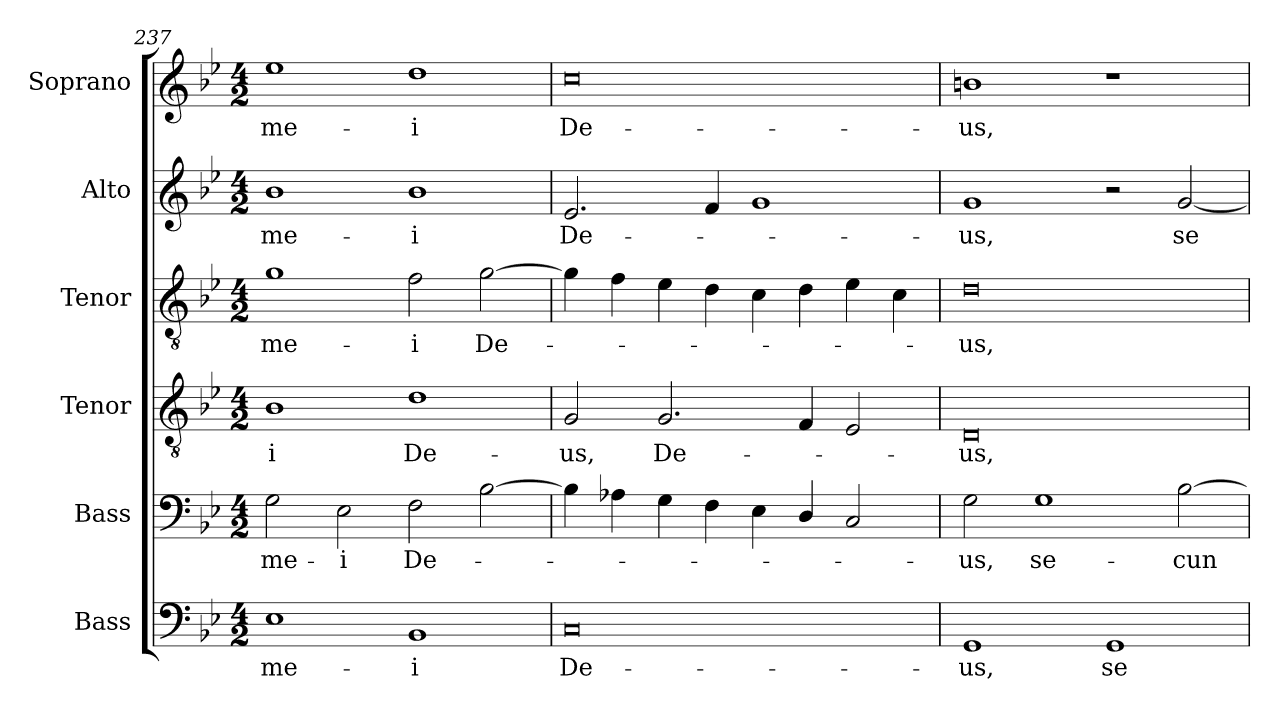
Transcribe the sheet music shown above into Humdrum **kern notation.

**kern	**text	**kern	**text	**kern	**text	**kern	**text	**kern	**text	**kern	**text
*part6	*part6	*part5	*part5	*part4	*part4	*part3	*part3	*part2	*part2	*part1	*part1
*staff6	*staff6	*staff5	*staff5	*staff4	*staff4	*staff3	*staff3	*staff2	*staff2	*staff1	*staff1
*I"Bass	*	*I"Bass	*	*I"Tenor	*	*I"Tenor	*	*I"Alto	*	*I"Soprano	*
*I'B2.	*	*I'B1.	*	*I'T2.	*	*I'T1.	*	*I'A.	*	*I'S.	*
!!LO:PB:g=z
*clefF4	*	*clefF4	*	*clefGv2	*	*clefGv2	*	*clefG2	*	*clefG2	*
*	*	*	*	*ITrd7c12	*	*ITrd7c12	*	*	*	*	*
*k[b-e-]	*	*k[b-e-]	*	*k[b-e-]	*	*k[b-e-]	*	*k[b-e-]	*	*k[b-e-]	*
*B-:	*	*B-:	*	*B-:	*	*B-:	*	*B-:	*	*B-:	*
*M4/2	*	*M4/2	*	*M4/2	*	*M4/2	*	*M4/2	*	*M4/2	*
=237	=237	=237	=237	=237	=237	=237	=237	=237	=237	=237	=237
!	!LO:LY:b:color=#000000	!	!	!	!	!	!	!	!	!	!
!	!	!	!LO:LY:b:color=#000000	!	!	!	!	!	!	!	!
!	!	!	!	!	!LO:LY:b:color=#000000	!	!	!	!	!	!
!	!	!	!	!	!	!	!LO:LY:b:color=#000000	!	!	!	!
!	!	!	!	!	!	!	!	!	!LO:LY:b:color=#000000	!	!
!	!	!	!	!	!	!	!	!	!	!	!LO:LY:b:color=#000000
1E-i	me-	2Gi\	me-	1BB-i	-i	1Gi	me-	1b-i	me-	1ee-i	me-
!	!	!	!LO:LY:b:color=#000000	!	!	!	!	!	!	!	!
.	.	2E-i\	-i	.	.	.	.	.	.	.	.
!	!LO:LY:b:color=#000000	!	!	!	!	!	!	!	!	!	!
!	!	!	!LO:LY:b:color=#000000	!	!	!	!	!	!	!	!
!	!	!	!	!	!LO:LY:b:color=#000000	!	!	!	!	!	!
!	!	!	!	!	!	!	!LO:LY:b:color=#000000	!	!	!	!
!	!	!	!	!	!	!	!	!	!LO:LY:b:color=#000000	!	!
!	!	!	!	!	!	!	!	!	!	!	!LO:LY:b:color=#000000
1BB-i	-i	2Fi\	De-	1Di	De-	2Fi\	-i	1b-i	-i	1ddi	-i
!	!	!	!	!	!	!	!LO:LY:b:color=#000000	!	!	!	!
.	.	[>2B-i\	.	.	.	[>2Gi\	De-	.	.	.	.
=238	=238	=238	=238	=238	=238	=238	=238	=238	=238	=238	=238
!	!LO:LY:b:color=#000000	!	!	!	!	!	!	!	!	!	!
!	!	!	!	!	!LO:LY:b:color=#000000	!	!	!	!	!	!
!	!	!	!	!	!	!	!	!	!LO:LY:b:color=#000000	!	!
!	!	!	!	!	!	!	!	!	!	!	!LO:LY:b:color=#000000
0Ci	De-	4B-i\]	.	2GGi/	-us,	4Gi\]	.	2.e-i/	De-	0cci	De-
.	.	4A-Xi\	.	.	.	4Fi\	.	.	.	.	.
!	!	!	!	!	!LO:LY:b:color=#000000	!	!	!	!	!	!
.	.	4Gi\	.	2.GGi/	De-	4E-i\	.	.	.	.	.
.	.	4Fi\	.	.	.	4Di\	.	4fi/	.	.	.
.	.	4E-i\	.	.	.	4Ci\	.	1gi	.	.	.
.	.	4Di/	.	4FFi/	.	4Di\	.	.	.	.	.
.	.	2Ci/	.	2EE-i/	.	4E-i\	.	.	.	.	.
.	.	.	.	.	.	4Ci\	.	.	.	.	.
=239	=239	=239	=239	=239	=239	=239	=239	=239	=239	=239	=239
!	!LO:LY:b:color=#000000	!	!	!	!	!	!	!	!	!	!
!	!	!	!LO:LY:b:color=#000000	!	!	!	!	!	!	!	!
!	!	!	!	!	!LO:LY:b:color=#000000	!	!	!	!	!	!
!	!	!	!	!	!	!	!LO:LY:b:color=#000000	!	!	!	!
!	!	!	!	!	!	!	!	!	!LO:LY:b:color=#000000	!	!
!	!	!	!	!	!	!	!	!	!	!	!LO:LY:b:color=#000000
1GGi	-us,	2Gi\	-us,	0DDi	-us,	0Di	-us,	1gi	-us,	1bni	-us,
!	!	!	!LO:LY:b:color=#000000	!	!	!	!	!	!	!	!
.	.	1Gi	se-	.	.	.	.	.	.	.	.
!	!LO:LY:b:color=#000000	!	!	!	!	!	!	!	!	!	!
1GGi	se-	.	.	.	.	.	.	2r	.	1r	.
!	!	!	!LO:LY:b:color=#000000	!	!	!	!	!	!	!	!
!	!	!	!	!	!	!	!	!	!LO:LY:b:color=#000000	!	!
.	.	[>2B-i\	-cun-	.	.	.	.	[<2gi/	se-	.	.
=	=	=	=	=	=	=	=	=	=	=	=
*-	*-	*-	*-	*-	*-	*-	*-	*-	*-	*-	*-
